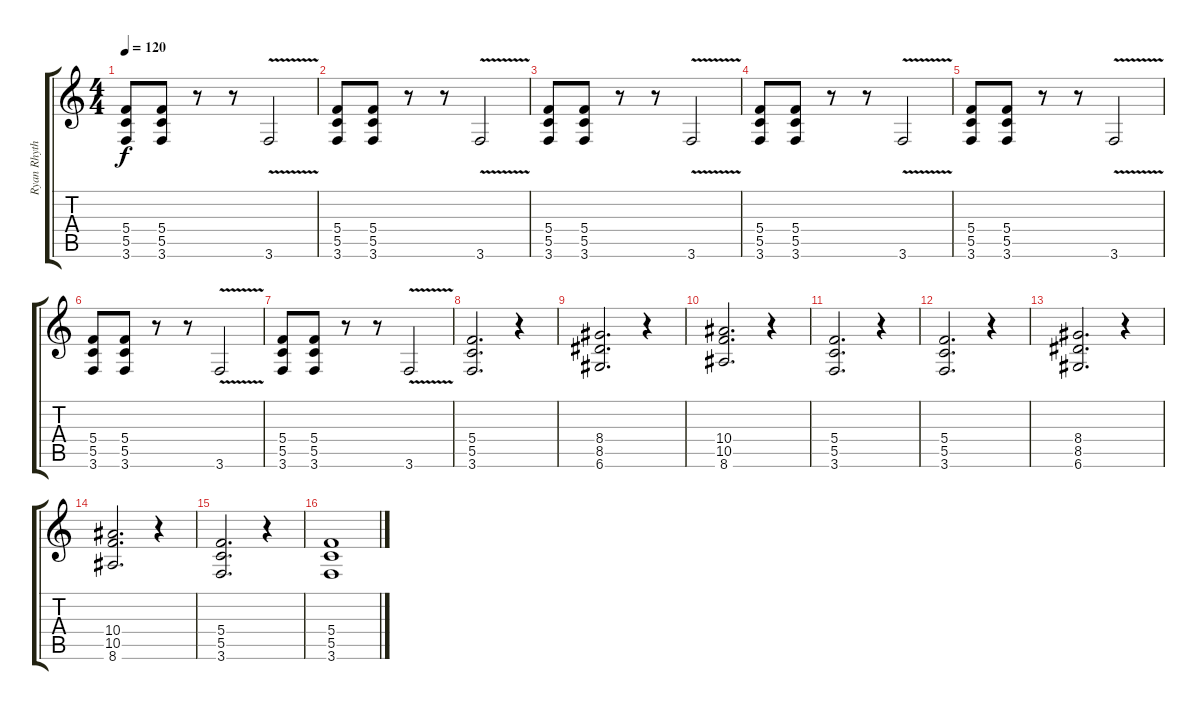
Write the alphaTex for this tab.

\track ("Ryan Rhythm" "Ryan Rhyth") {instrument distortionguitar}
\staff {score tabs}
\tuning (D4 A3 F3 C3 G2 D2) {hide}
\ts (4 4)
\tempo 120
\clef g2
\ks c
(5.4 5.5 3.6).8{dy f} (5.4 5.5 3.6).8 r.8 r.8 3.6{v}.2 |
(5.4 5.5 3.6).8 (5.4 5.5 3.6).8 r.8 r.8 3.6{v}.2 |
(5.4 5.5 3.6).8 (5.4 5.5 3.6).8 r.8 r.8 3.6{v}.2 |
(5.4 5.5 3.6).8 (5.4 5.5 3.6).8 r.8 r.8 3.6{v}.2 |
(5.4 5.5 3.6).8 (5.4 5.5 3.6).8 r.8 r.8 3.6{v}.2 |
(5.4 5.5 3.6).8 (5.4 5.5 3.6).8 r.8 r.8 3.6{v}.2 |
(5.4 5.5 3.6).8 (5.4 5.5 3.6).8 r.8 r.8 3.6{v}.2 |
(5.4 5.5 3.6).2{d} r.4 |
(8.4 8.5 6.6).2{d} r.4 |
(10.4 10.5 8.6).2{d} r.4 |
(5.4 5.5 3.6).2{d} r.4 |
(5.4 5.5 3.6).2{d} r.4 |
(8.4 8.5 6.6).2{d} r.4 |
(10.4 10.5 8.6).2{d} r.4 |
(5.4 5.5 3.6).2{d} r.4 |
(5.4 5.5 3.6).1
